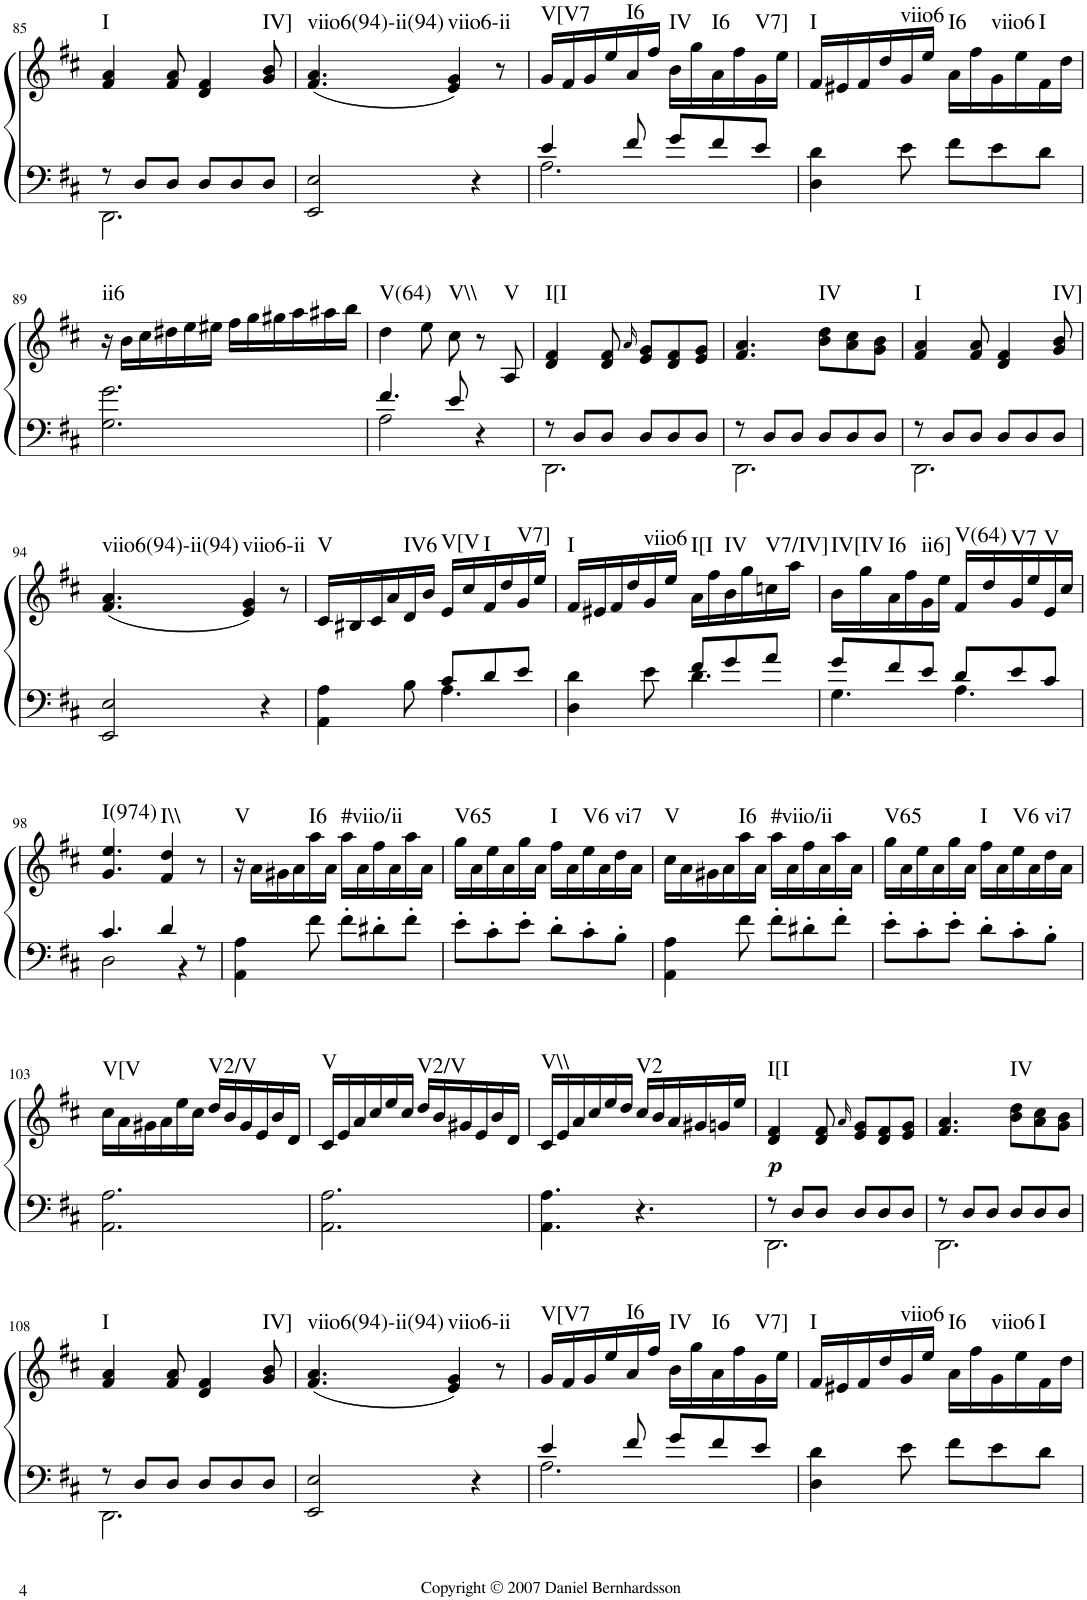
**kern	**kern	**dynam	**harte
*part1	*part1	*part1	*part1
*staff2	*staff1	*staff1/2	*
*I"Piano	*	*	*
*I'Pno.	*	*	*
!!LO:PB:g=z
*clefF4	*clefG2	*	*
*k[f#c#]	*k[f#c#]	*	*
*D:	*D:	*	*
*M6/8	*M6/8	*	*
=85	=85	=85	=85
*^	*	*	*
!	!	!	!	!LO:H:kt=I
8r	2.DD\	4f#/ 4a/	.	N
8D/L	.	.	.	.
8D/J	.	8f#/ 8a/	.	.
8D/L	.	4d/ 4f#/	.	.
8D/	.	.	.	.
!	!	!	!	!LO:H:kt=IV]
8D/J	.	8g/ 8b/	.	N
*v	*v	*	*	*
=86	=86	=86	=86
!	!	!	!LO:H:kt=viio6(94)-ii(94)
2EE/ 2E/	(4.f#/ 4.a/	.	N
!	!	!	!LO:H:kt=viio6-ii
.	4e/ 4g/)	.	N
4r	.	.	.
.	8r	.	.
=87	=87	=87	=87
*^	*	*	*
!	!	!	!	!LO:H:kt=V[V7
4e/	2.A\	16g/LL	.	N
.	.	16f#/	.	.
.	.	16g/	.	.
.	.	16ee/	.	.
!	!	!	!	!LO:H:kt=I6
8f#/	.	16a/	.	N
.	.	16ff#/JJ	.	.
!	!	!	!	!LO:H:kt=IV
8g/L	.	16b\LL	.	N
.	.	16gg\	.	.
!	!	!	!	!LO:H:kt=I6
8f#/	.	16a\	.	N
.	.	16ff#\	.	.
!	!	!	!	!LO:H:kt=V7]
8e/J	.	16g\	.	N
.	.	16ee\JJ	.	.
*v	*v	*	*	*
=88	=88	=88	=88
!	!	!	!LO:H:kt=I
4D\ 4d\	16f#/LL	.	N
.	16e#X/	.	.
.	16f#/	.	.
.	16dd/	.	.
!	!	!	!LO:H:kt=viio6
8e\	16g/	.	N
.	16ee/JJ	.	.
!	!	!	!LO:H:kt=I6
8f#\L	16a\LL	.	N
.	16ff#\	.	.
!	!	!	!LO:H:kt=viio6
8e\	16g\	.	N
.	16ee\	.	.
!	!	!	!LO:H:kt=I
8d\J	16f#\	.	N
.	16dd\JJ	.	.
!!LO:LB:g=z
=89	=89	=89	=89
!	!	!	!LO:H:kt=ii6
2.G\ 2.g\	16r	.	N
.	16b\LL	.	.
.	16cc#\	.	.
.	16dd#X\	.	.
.	16ee\	.	.
.	16ee#X\JJ	.	.
.	16ff#\LL	.	.
.	16gg\	.	.
.	16gg#X\	.	.
.	16aa\	.	.
.	16aa#X\	.	.
.	16bb\JJ	.	.
=90	=90	=90	=90
*^	*	*	*
!	!	!	!	!LO:H:kt=V(64)
4.f#/	2A\	4dd\	.	N
.	.	8ee\	.	.
!	!	!	!	!LO:H:kt=V\\
8e/	.	8cc#\	.	N
4r	4ryy	8r	.	.
!	!	!	!	!LO:H:kt=V
.	.	8A/	.	N
=91	=91	=91	=91	=91
!	!	!	!	!LO:H:kt=I[I
8r	2.DD\	4d/ 4f#/	.	N
8D/L	.	.	.	.
8D/J	.	8d/ 8f#/	.	.
.	.	16qa/	.	.
8D/L	.	8e/ 8g/L	.	.
8D/	.	8d/ 8f#/	.	.
8D/J	.	8e/ 8g/J	.	.
=92	=92	=92	=92	=92
8r	2.DD\	4.f#/ 4.a/	.	.
8D/L	.	.	.	.
8D/J	.	.	.	.
!	!	!	!	!LO:H:kt=IV
8D/L	.	8b\ 8dd\L	.	N
8D/	.	8a\ 8cc#\	.	.
8D/J	.	8g\ 8b\J	.	.
=93	=93	=93	=93	=93
!	!	!	!	!LO:H:kt=I
8r	2.DD\	4f#/ 4a/	.	N
8D/L	.	.	.	.
8D/J	.	8f#/ 8a/	.	.
8D/L	.	4d/ 4f#/	.	.
8D/	.	.	.	.
!	!	!	!	!LO:H:kt=IV]
8D/J	.	8g/ 8b/	.	N
*v	*v	*	*	*
!!LO:LB:g=z
=94	=94	=94	=94
!	!	!	!LO:H:kt=viio6(94)-ii(94)
2EE/ 2E/	(4.f#/ 4.a/	.	N
!	!	!	!LO:H:kt=viio6-ii
.	4e/ 4g/)	.	N
4r	.	.	.
.	8r	.	.
=95	=95	=95	=95
*^	*	*	*
!	!	!	!	!LO:H:kt=V
4AA\ 4A\	4.ryy	16c#/LL	.	N
.	.	16B#X/	.	.
.	.	16c#/	.	.
.	.	16a/	.	.
!	!	!	!	!LO:H:kt=IV6
8B\	.	16d/	.	N
.	.	16b/JJ	.	.
!	!	!	!	!LO:H:kt=V[V
8c#/L	4.A\	16e/LL	.	N
.	.	16cc#/	.	.
!	!	!	!	!LO:H:kt=I
8d/	.	16f#/	.	N
.	.	16dd/	.	.
!	!	!	!	!LO:H:kt=V7]
8e/J	.	16g/	.	N
.	.	16ee/JJ	.	.
=96	=96	=96	=96	=96
!	!	!	!	!LO:H:kt=I
4D\ 4d\	4.ryy	16f#/LL	.	N
.	.	16e#X/	.	.
.	.	16f#/	.	.
.	.	16dd/	.	.
!	!	!	!	!LO:H:kt=viio6
8e\	.	16g/	.	N
.	.	16ee/JJ	.	.
!	!	!	!	!LO:H:kt=I[I
8f#/L	4.d\	16a\LL	.	N
.	.	16ff#\	.	.
!	!	!	!	!LO:H:kt=IV
8g/	.	16b\	.	N
.	.	16gg\	.	.
!	!	!	!	!LO:H:kt=V7/IV]
8a/J	.	16ccn\	.	N
.	.	16aa\JJ	.	.
=97	=97	=97	=97	=97
!	!	!	!	!LO:H:kt=IV[IV
8g/L	4.G\	16b\LL	.	N
.	.	16gg\	.	.
!	!	!	!	!LO:H:kt=I6
8f#/	.	16a\	.	N
.	.	16ff#\	.	.
!	!	!	!	!LO:H:kt=ii6]
8e/J	.	16g\	.	N
.	.	16ee\JJ	.	.
!	!	!	!	!LO:H:kt=V(64)
8d/L	4.A\	16f#/LL	.	N
.	.	16dd/	.	.
!	!	!	!	!LO:H:kt=V7
8e/	.	16g/	.	N
.	.	16ee/	.	.
!	!	!	!	!LO:H:kt=V
8c#/J	.	16e/	.	N
.	.	16cc#/JJ	.	.
!!LO:LB:g=z
=98	=98	=98	=98	=98
!	!	!	!	!LO:H:kt=I(974)
4.c#/	2D\	4.g/ 4.ee/	.	N
!	!	!	!	!LO:H:kt=I\\
4d/	.	4f#/ 4dd/	.	N
.	4r	.	.	.
8r	.	8r	.	.
*v	*v	*	*	*
=99	=99	=99	=99
!	!	!	!LO:H:kt=V
4AA\ 4A\	16r	.	N
.	16a\LL	.	.
.	16g#X\	.	.
.	16a\	.	.
!	!	!	!LO:H:kt=I6
8f#\	16aa\	.	N
.	16a\JJ	.	.
!	!	!	!LO:H:kt=#viio/ii
8f#'\L	16aa\LL	.	N
.	16a\	.	.
8d#X'\	16ff#\	.	.
.	16a\	.	.
8f#'\J	16aa\	.	.
.	16a\JJ	.	.
=100	=100	=100	=100
!	!	!	!LO:H:kt=V65
8e'\L	16gg\LL	.	N
.	16a\	.	.
8c#'\	16ee\	.	.
.	16a\	.	.
8e'\J	16gg\	.	.
.	16a\JJ	.	.
!	!	!	!LO:H:kt=I
8d'\L	16ff#\LL	.	N
.	16a\	.	.
!	!	!	!LO:H:kt=V6
8c#'\	16ee\	.	N
.	16a\	.	.
!	!	!	!LO:H:kt=vi7
8B'\J	16dd\	.	N
.	16a\JJ	.	.
=101	=101	=101	=101
!	!	!	!LO:H:kt=V
4AA\ 4A\	16cc#\LL	.	N
.	16a\	.	.
.	16g#X\	.	.
.	16a\	.	.
!	!	!	!LO:H:kt=I6
8f#\	16aa\	.	N
.	16a\JJ	.	.
!	!	!	!LO:H:kt=#viio/ii
8f#'\L	16aa\LL	.	N
.	16a\	.	.
8d#X'\	16ff#\	.	.
.	16a\	.	.
8f#'\J	16aa\	.	.
.	16a\JJ	.	.
=102	=102	=102	=102
!	!	!	!LO:H:kt=V65
8e'\L	16gg\LL	.	N
.	16a\	.	.
8c#'\	16ee\	.	.
.	16a\	.	.
8e'\J	16gg\	.	.
.	16a\JJ	.	.
!	!	!	!LO:H:kt=I
8d'\L	16ff#\LL	.	N
.	16a\	.	.
!	!	!	!LO:H:kt=V6
8c#'\	16ee\	.	N
.	16a\	.	.
!	!	!	!LO:H:kt=vi7
8B'\J	16dd\	.	N
.	16a\JJ	.	.
!!LO:LB:g=z
=103	=103	=103	=103
!	!	!	!LO:H:kt=V[V
2.AA\ 2.A\	16cc#\LL	.	N
.	16a\	.	.
.	16g#X\	.	.
.	16a\	.	.
.	16ee\	.	.
.	16cc#\JJ	.	.
!	!	!	!LO:H:kt=V2/V
.	16dd/LL	.	N
.	16b/	.	.
.	16g#/	.	.
.	16e/	.	.
.	16b/	.	.
.	16d/JJ	.	.
=104	=104	=104	=104
!	!	!	!LO:H:kt=V
2.AA\ 2.A\	16c#/LL	.	N
.	16e/	.	.
.	16a/	.	.
.	16cc#/	.	.
.	16ee/	.	.
.	16cc#/JJ	.	.
!	!	!	!LO:H:kt=V2/V
.	16dd/LL	.	N
.	16b/	.	.
.	16g#X/	.	.
.	16e/	.	.
.	16b/	.	.
.	16d/JJ	.	.
=105	=105	=105	=105
!	!	!	!LO:H:kt=V\\
4.AA\ 4.A\	16c#/LL	.	N
.	16e/	.	.
.	16a/	.	.
.	16cc#/	.	.
.	16ee/	.	.
.	16dd/JJ	.	.
!	!	!	!LO:H:kt=V2
4.r	16cc#/LL	.	N
.	16b/	.	.
.	16a/	.	.
.	16g#X/	.	.
.	16gn/	.	.
.	16ee/JJ	.	.
=106	=106	=106	=106
*^	*	*	*
!	!	!	!LO:DY:b	!LO:H:kt=I[I
8r	2.DD\	4d/ 4f#/	p	N
8D/L	.	.	.	.
8D/J	.	8d/ 8f#/	.	.
.	.	16qa/	.	.
8D/L	.	8e/ 8g/L	.	.
8D/	.	8d/ 8f#/	.	.
8D/J	.	8e/ 8g/J	.	.
=107	=107	=107	=107	=107
8r	2.DD\	4.f#/ 4.a/	.	.
8D/L	.	.	.	.
8D/J	.	.	.	.
!	!	!	!	!LO:H:kt=IV
8D/L	.	8b\ 8dd\L	.	N
8D/	.	8a\ 8cc#\	.	.
8D/J	.	8g\ 8b\J	.	.
!!LO:LB:g=z
=108	=108	=108	=108	=108
!	!	!	!	!LO:H:kt=I
8r	2.DD\	4f#/ 4a/	.	N
8D/L	.	.	.	.
8D/J	.	8f#/ 8a/	.	.
8D/L	.	4d/ 4f#/	.	.
8D/	.	.	.	.
!	!	!	!	!LO:H:kt=IV]
8D/J	.	8g/ 8b/	.	N
*v	*v	*	*	*
=109	=109	=109	=109
!	!	!	!LO:H:kt=viio6(94)-ii(94)
2EE/ 2E/	(4.f#/ 4.a/	.	N
!	!	!	!LO:H:kt=viio6-ii
.	4e/ 4g/)	.	N
4r	.	.	.
.	8r	.	.
=110	=110	=110	=110
*^	*	*	*
!	!	!	!	!LO:H:kt=V[V7
4e/	2.A\	16g/LL	.	N
.	.	16f#/	.	.
.	.	16g/	.	.
.	.	16ee/	.	.
!	!	!	!	!LO:H:kt=I6
8f#/	.	16a/	.	N
.	.	16ff#/JJ	.	.
!	!	!	!	!LO:H:kt=IV
8g/L	.	16b\LL	.	N
.	.	16gg\	.	.
!	!	!	!	!LO:H:kt=I6
8f#/	.	16a\	.	N
.	.	16ff#\	.	.
!	!	!	!	!LO:H:kt=V7]
8e/J	.	16g\	.	N
.	.	16ee\JJ	.	.
*v	*v	*	*	*
=111	=111	=111	=111
!	!	!	!LO:H:kt=I
4D\ 4d\	16f#/LL	.	N
.	16e#X/	.	.
.	16f#/	.	.
.	16dd/	.	.
!	!	!	!LO:H:kt=viio6
8e\	16g/	.	N
.	16ee/JJ	.	.
!	!	!	!LO:H:kt=I6
8f#\L	16a\LL	.	N
.	16ff#\	.	.
!	!	!	!LO:H:kt=viio6
8e\	16g\	.	N
.	16ee\	.	.
!	!	!	!LO:H:kt=I
8d\J	16f#\	.	N
.	16dd\JJ	.	.
=	=	=	=
*-	*-	*-	*-
